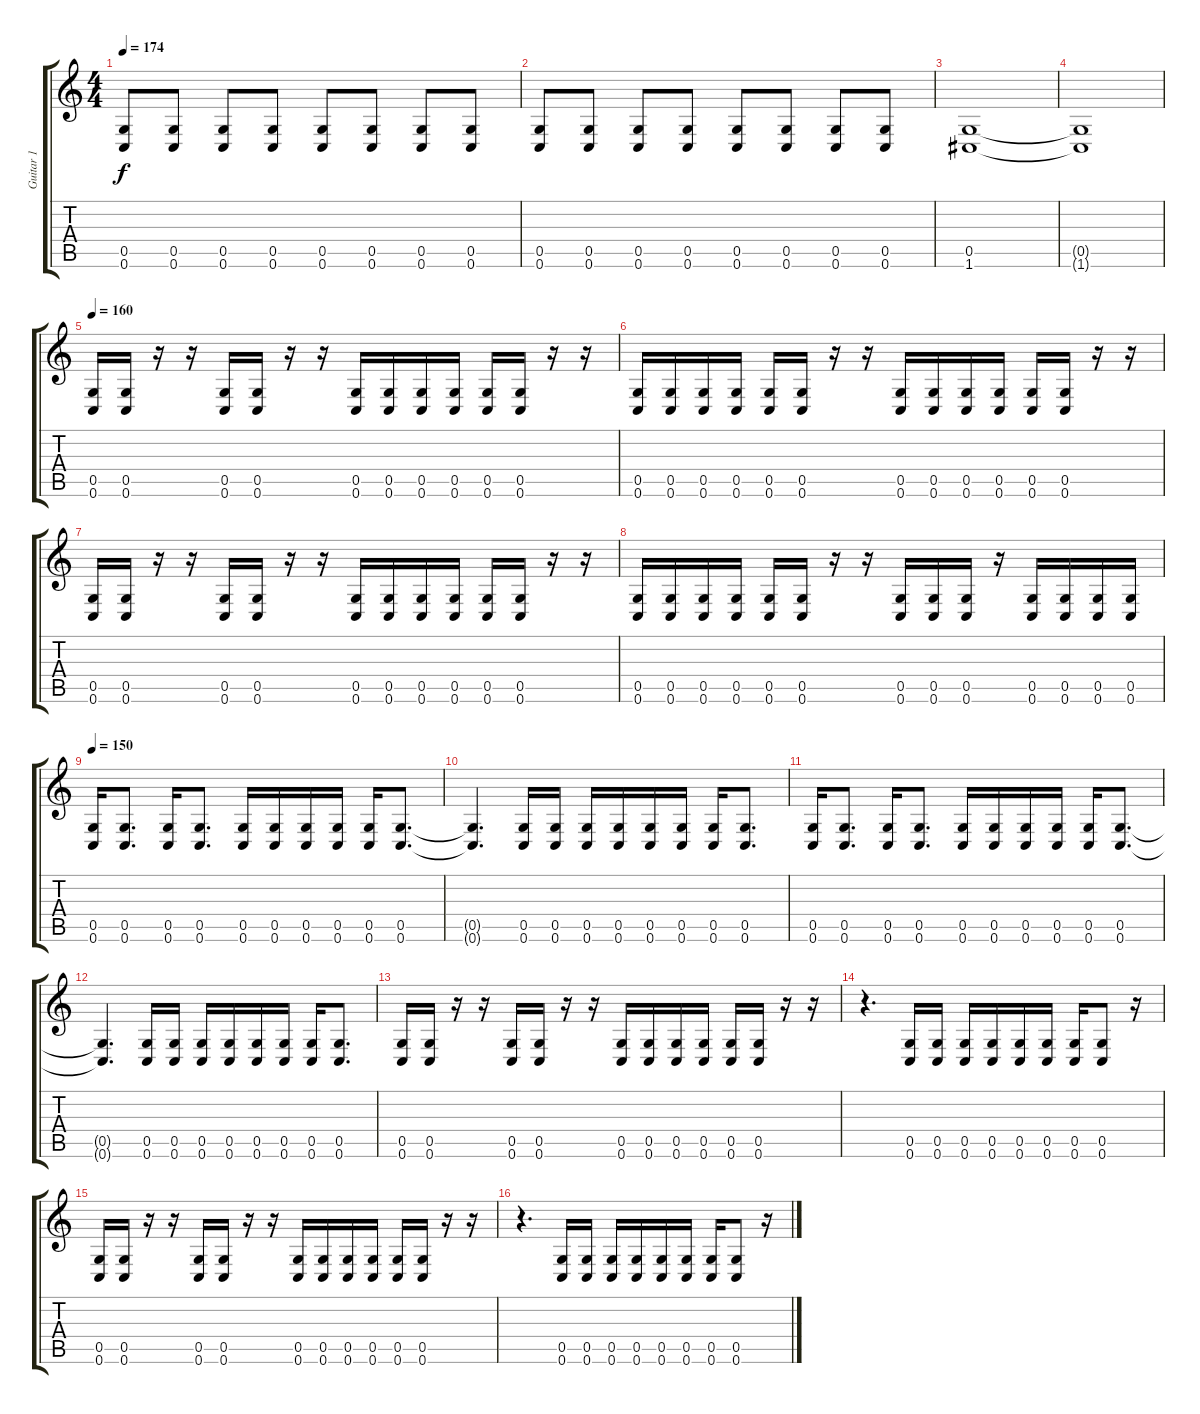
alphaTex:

\track ("Guitar 1" "Guitar 1") {instrument distortionguitar}
\staff {score tabs}
\tuning (D4 A3 F3 C3 G2 C2) {hide}
\ts (4 4)
\tempo 174
\clef g2
\ks c
(0.5 0.6).8{dy f} (0.5 0.6).8 (0.5 0.6).8 (0.5 0.6).8 (0.5 0.6).8 (0.5 0.6).8 (0.5 0.6).8 (0.5 0.6).8 |
(0.5 0.6).8 (0.5 0.6).8 (0.5 0.6).8 (0.5 0.6).8 (0.5 0.6).8 (0.5 0.6).8 (0.5 0.6).8 (0.5 0.6).8 |
(0.5 1.6).1 |
(0.5{t} 1.6{t}).1 |
\tempo 160
(0.5 0.6).16 (0.5 0.6).16 r.16 r.16 (0.5 0.6).16 (0.5 0.6).16 r.16 r.16 (0.5 0.6).16 (0.5 0.6).16 (0.5 0.6).16 (0.5 0.6).16 (0.5 0.6).16 (0.5 0.6).16 r.16 r.16 |
(0.5 0.6).16 (0.5 0.6).16 (0.5 0.6).16 (0.5 0.6).16 (0.5 0.6).16 (0.5 0.6).16 r.16 r.16 (0.5 0.6).16 (0.5 0.6).16 (0.5 0.6).16 (0.5 0.6).16 (0.5 0.6).16 (0.5 0.6).16 r.16 r.16 |
(0.5 0.6).16 (0.5 0.6).16 r.16 r.16 (0.5 0.6).16 (0.5 0.6).16 r.16 r.16 (0.5 0.6).16 (0.5 0.6).16 (0.5 0.6).16 (0.5 0.6).16 (0.5 0.6).16 (0.5 0.6).16 r.16 r.16 |
(0.5 0.6).16 (0.5 0.6).16 (0.5 0.6).16 (0.5 0.6).16 (0.5 0.6).16 (0.5 0.6).16 r.16 r.16 (0.5 0.6).16 (0.5 0.6).16 (0.5 0.6).16 r.16 (0.5 0.6).16 (0.5 0.6).16 (0.5 0.6).16 (0.5 0.6).16 |
\tempo 150
(0.5 0.6).16 (0.5 0.6).8{d} (0.5 0.6).16 (0.5 0.6).8{d} (0.5 0.6).16 (0.5 0.6).16 (0.5 0.6).16 (0.5 0.6).16 (0.5 0.6).16 (0.5 0.6).8{d} |
(0.5{t} 0.6{t}).4{d} (0.5 0.6).16 (0.5 0.6).16 (0.5 0.6).16 (0.5 0.6).16 (0.5 0.6).16 (0.5 0.6).16 (0.5 0.6).16 (0.5 0.6).8{d} |
(0.5 0.6).16 (0.5 0.6).8{d} (0.5 0.6).16 (0.5 0.6).8{d} (0.5 0.6).16 (0.5 0.6).16 (0.5 0.6).16 (0.5 0.6).16 (0.5 0.6).16 (0.5 0.6).8{d} |
(0.5{t} 0.6{t}).4{d} (0.5 0.6).16 (0.5 0.6).16 (0.5 0.6).16 (0.5 0.6).16 (0.5 0.6).16 (0.5 0.6).16 (0.5 0.6).16 (0.5 0.6).8{d} |
(0.5 0.6).16 (0.5 0.6).16 r.16 r.16 (0.5 0.6).16 (0.5 0.6).16 r.16 r.16 (0.5 0.6).16 (0.5 0.6).16 (0.5 0.6).16 (0.5 0.6).16 (0.5 0.6).16 (0.5 0.6).16 r.16 r.16 |
r.4{d} (0.5 0.6).16 (0.5 0.6).16 (0.5 0.6).16 (0.5 0.6).16 (0.5 0.6).16 (0.5 0.6).16 (0.5 0.6).16 (0.5 0.6).8 r.16 |
(0.5 0.6).16 (0.5 0.6).16 r.16 r.16 (0.5 0.6).16 (0.5 0.6).16 r.16 r.16 (0.5 0.6).16 (0.5 0.6).16 (0.5 0.6).16 (0.5 0.6).16 (0.5 0.6).16 (0.5 0.6).16 r.16 r.16 |
r.4{d} (0.5 0.6).16 (0.5 0.6).16 (0.5 0.6).16 (0.5 0.6).16 (0.5 0.6).16 (0.5 0.6).16 (0.5 0.6).16 (0.5 0.6).8 r.16
